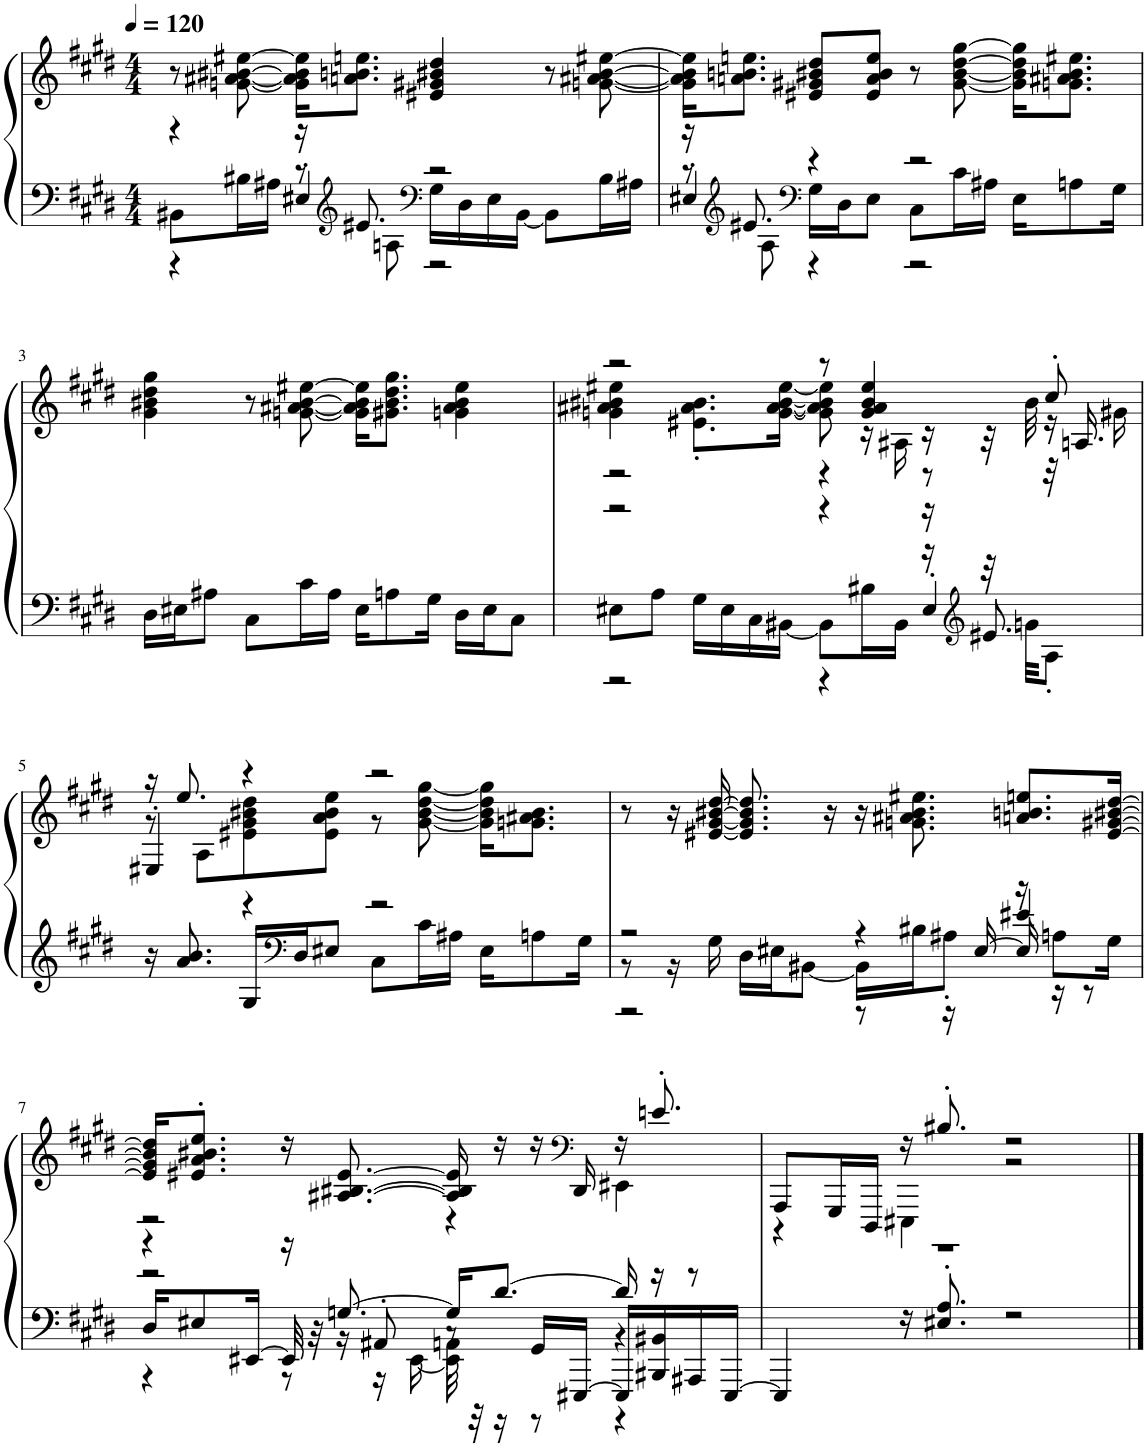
**kern	**kern
*part1	*part1
*staff2	*staff1
*I"Grand Piano, Acoustic Grand Piano	*
*I'Pno	*
*clefF4	*clefG2
*k[f#c#g#d#]	*k[f#c#g#d#]
*M4/4	*M4/4
*MM120	*MM120
=1	=1
*^	*
*	*^	*
4r	8BB#X\L	4r	8r
.	16B#X\L	.	[8gn\ [8a#X\ [8b#X\ [8ee#X\
.	16A#X\JJ	.	.
16r	8r	4E#X'/	16g\] 16a#\] 16b#\] 16ee#\]KL
*clefG2	*	*	*
8.e#X/	.	.	8.an\ 8.bn\ 8.een\J
.	8An\	.	.
*clefF4	*	*	*
2r	16G#\LL	2r	4e#X/ 4g#X/ 4b#X/ 4dd#/
.	16D#\	.	.
.	16E#\	.	.
.	[16BB#\JJ	.	.
.	8BB#\L]	.	8r
.	16B#\L	.	[8gn\ [8a#X\ [8b#\ [8ee#X\
.	16A#X\JJ	.	.
=2	=2	=2	=2
16r	8r	4E#X'/	16g\] 16a#\] 16b#\] 16ee#\]KL
*clefG2	*	*	*
8.e#X/	.	.	8.an\ 8.bn\ 8.een\J
.	8A\	.	.
*clefF4	*	*	*
4r	16G#\LL	4r	8e#X/ 8g#X/ 8b#X/ 8dd#/L
.	16D#\J	.	.
.	8E#\J	.	8e#/ 8a/ 8b#/ 8ee/J
2r	8C#\L	2r	8r
.	16c#\L	.	[8g#\ [8b#\ [8dd#\ [8gg#\
.	16A#X\JJ	.	.
.	16E#\KL	.	16g#\] 16b#\] 16dd#\] 16gg#\]KL
.	8An\	.	8.gn\ 8.a#X\ 8.b#\ 8.ee#X\J
.	16G#\Jk	.	.
*v	*v	*v	*
!!LO:LB:g=z
=3	=3
16D#\LL	4g#\ 4b#X\ 4dd#\ 4gg#\
16E#X\J	.
8A#X\J	.
8C#\L	8r
16c#\L	[8gn\ [8a#X\ [8b#\ [8ee#X\
16A#\JJ	.
16E#\KL	16g\] 16a#\] 16b#\] 16ee#\]KL
8An\	8.g#X\ 8.b#\ 8.dd#\ 8.gg#\J
16G#\Jk	.
16D#\LL	4gn\ 4a#\ 4b#\ 4ee#\
16E#\J	.
8C#\J	.
=4	=4
*^	*^
*	*^	*	*^
2r	8E#X\L	2r	2r	4gn\ 4a#X\ 4b#X\ 4ee#X\	2r
.	8A\J	.	.	.	.
.	16G#\LL	.	.	8.e#X\' 8.a#\' 8.b#\'L	.
.	16E#\	.	.	.	.
.	16C#\	.	.	.	.
.	[16BB#X\JJ	.	.	[16g\ [16a#\ [16b#\ [16ee#\Jk	.
4r	8BB#\L]	4r	8r	8g\] 8a#\] 8b#\] 8ee#\]	4r
.	16B#X\L	.	4g/ 4a#/ 4b#/ 4ee#/	16r	.
.	16BB#\JJ	.	.	16A#X\	.
16r	16r	4E#'/	.	16r	8r
*clefG2	*	*	*	*	*
8.e#X/	32r	.	.	32r	.
.	32gn\KKL	.	.	32b#\	.
.	8A'\J	.	8cc#'/	16r	32r
.	.	.	.	.	16.An/
.	.	.	.	16g#X\	.
*v	*v	*v	*	*	*
!!LO:LB:g=z	!!	!!
=5	=5	=5	=5
16r	16r	8r	4E#X'/
8.a/ 8.b/	8.ee/	.	.
.	.	8A\L	.
16G#/LL	4r	8e#X\ 8g#\ 8b#X\ 8dd#\	4r
*clefF4	*	*	*
16D#/J	.	.	.
8E#X/J	.	8e#\ 8a\ 8b#\ 8ee\J	.
8C#\L	2r	8r	2r
16c#\L	.	[8g#\ [8b#\ [8dd#\ [8gg#\	.
16A#X\JJ	.	.	.
16E#\KL	.	16g#\] 16b#\] 16dd#\] 16gg#\]KL	.
8An\	.	8.gn\ 8.a#X\ 8.b#\J	.
16G#\Jk	.	.	.
*	*v	*v	*v
=6	=6
*^	*
*	*^	*
2r	8r	2r	8r
.	16r	.	16r
.	16G#\	.	[16e#X/ [16g#/ [16b#X/ [16dd#/
.	16D#\LL	.	8.e#/] 8.g#/] 8.b#/] 8.dd#/]
.	16E#X\J	.	.
.	[8BB#X\J	.	.
.	.	.	16r
4r	16BB#\LL]	8r	16r
.	16B#X\J	.	8.gn\ 8.a#X\ 8.b#\ 8.ee#X\
.	8A#X'\J	16r	.
.	.	[16E#/	.
4e#X/	16r	16E#/]	8.an/ 8.bn/ 8.een/L
.	8An\L	16r	.
.	.	8r	.
.	16G#\Jk	.	[16e#/ [16g#X/ [16b#X/ [16dd#/Jk
!!LO:LB:g=z
=7	=7	=7	=7
*	*	*^	*^
4r	2r	16D#/KL	4r	16e#/] 16g#/] 16b#/] 16dd#/]KL	2r
.	.	8E#X/	.	8.e#X/' 8.a/' 8.b#X/' 8.ee/'J	.
.	.	[16EE#X/Jk	.	.	.
16r	.	32EE#/]	8r	16r	.
.	.	32r	.	.	.
[8.Gn/	.	16r	.	[8.A#X/ [8.B#X/ [8.e#/	.
.	.	8AA#X'/	16r	.	.
.	.	.	[16EE#\	.	.
16G/KL]	4AAn'\	8r	32EE#\]	16A#/] 16B#/] 16e#/]	4r
.	.	.	32r	.	.
[8.d#/J	.	.	16r	16r	.
.	.	16GG#/LL	8r	16r	.
*	*	*	*	*clefF4	*
.	.	[16EEE#X/JJ	.	16DD#/	.
16d#/]	4r	16EEE#/LL]	4r	16r	4EE#X\
16r	.	16BBB#X/ 16BB#X/	.	8.en'/	.
8r	.	16AAA#X/	.	.	.
.	.	[16EEE#/JJ	.	.	.
*	*v	*v	*v	*	*
=8	=8	=8	=8
1r	4EEE#/]	8AAA/L	4r
.	.	16GGG#/L	.
.	.	16DDD#/JJ	.
.	16r	16r	4EEE#X\
.	8.E#X/' 8.A/'	8.B#X'/	.
.	2r	2r	2r
*v	*v	*	*
*	*v	*v
==	==
*-	*-
